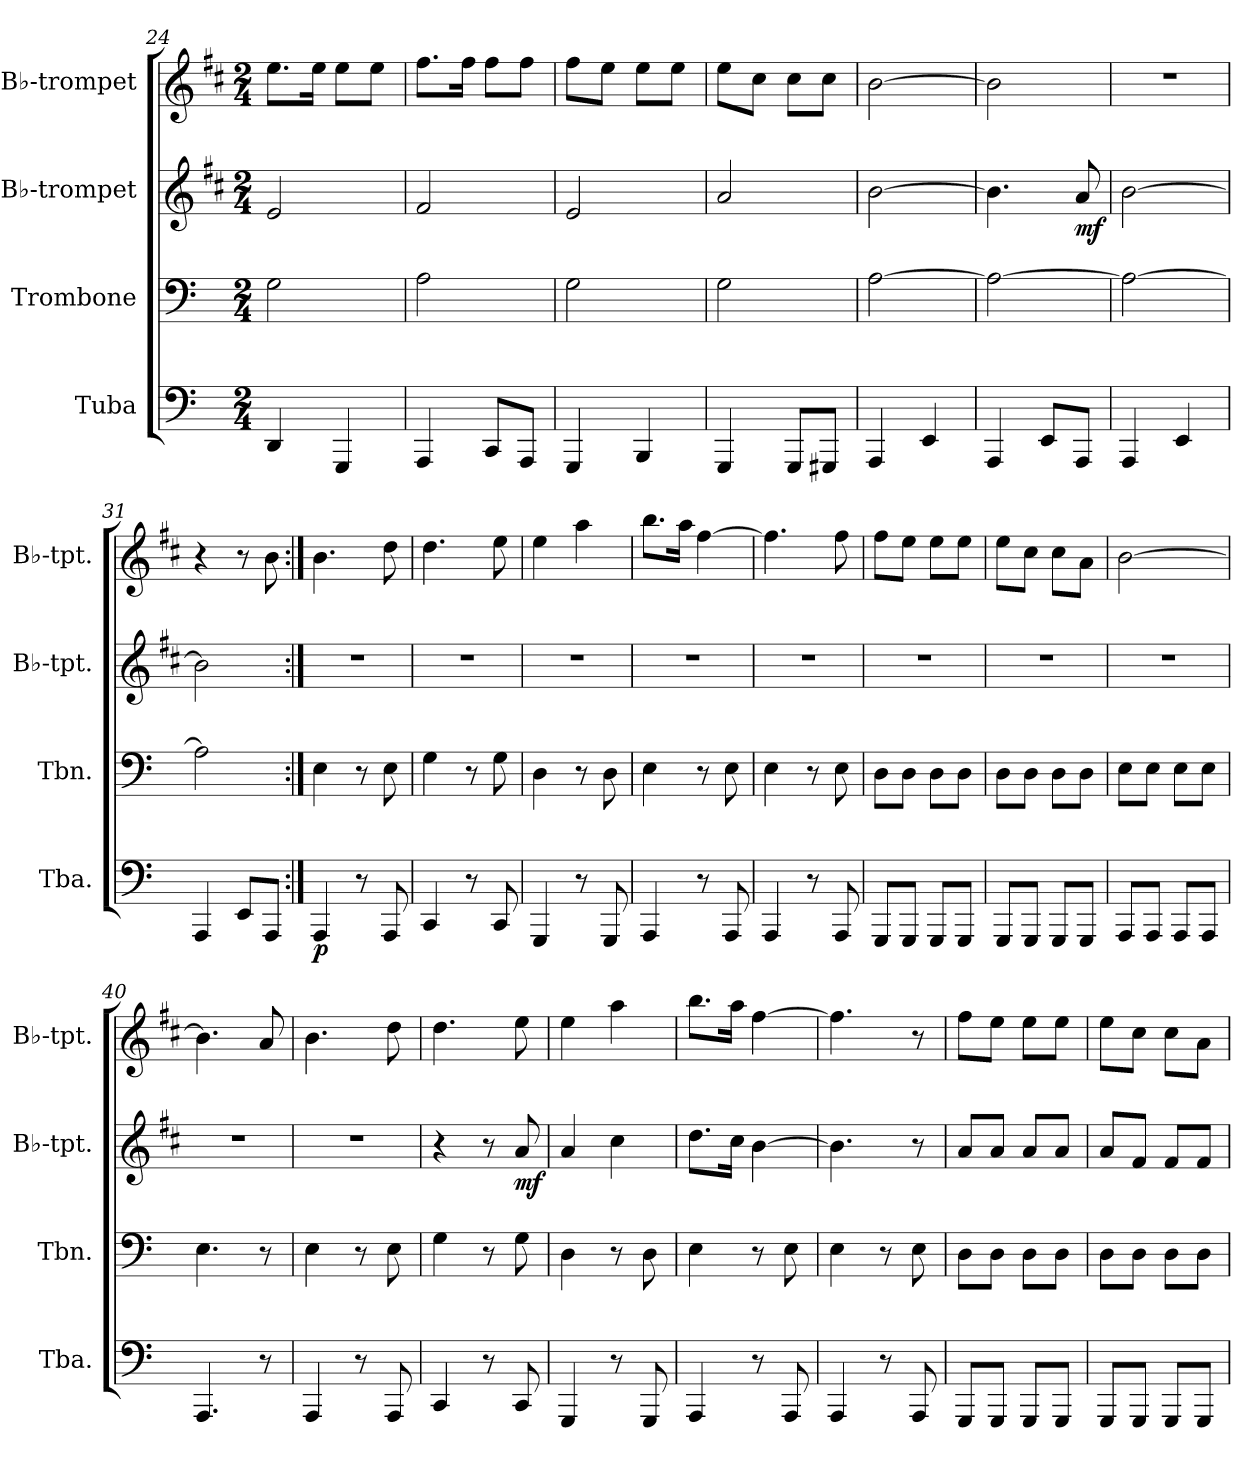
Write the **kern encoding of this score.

**kern	**dynam	**kern	**kern	**dynam	**kern
*part4	*part4	*part3	*part2	*part2	*part1
*staff4	*staff4	*staff3	*staff2	*staff2	*staff1
*I"Tuba	*	*I"Trombone	*I"B♭-trompet	*	*I"B♭-trompet
*I'Tba.	*	*I'Tbn.	*I'B♭-tpt.	*	*I'B♭-tpt.
*clefF4	*	*clefF4	*clefG2	*	*clefG2
*	*	*	*ITrd1c2	*	*ITrd1c2
*k[]	*	*k[]	*k[]	*	*k[]
*M2/4	*	*M2/4	*M2/4	*	*M2/4
=24	=24	=24	=24	=24	=24
4DD/	.	2G\	2d/	.	8.dd\L
.	.	.	.	.	16dd\Jk
4GGG/	.	.	.	.	8dd\L
.	.	.	.	.	8dd\J
=25	=25	=25	=25	=25	=25
4AAA/	.	2A\	2e/	.	8.ee\L
.	.	.	.	.	16ee\Jk
8CC/L	.	.	.	.	8ee\L
8AAA/J	.	.	.	.	8ee\J
=26	=26	=26	=26	=26	=26
4GGG/	.	2G\	2d/	.	8ee\L
.	.	.	.	.	8dd\J
4BBB/	.	.	.	.	8dd\L
.	.	.	.	.	8dd\J
=27	=27	=27	=27	=27	=27
4GGG/	.	2G\	2g/	.	8dd\L
.	.	.	.	.	8b\J
8GGG/L	.	.	.	.	8b\L
8GGG#X/J	.	.	.	.	8b\J
=28	=28	=28	=28	=28	=28
4AAA/	.	[2A\	[2a\	.	[2a\
4EE/	.	.	.	.	.
=29	=29	=29	=29	=29	=29
4AAA/	.	2A\_	4.a\]	.	2a\]
8EE/L	.	.	.	.	.
!	!	!	!	!LO:DY:b	!
8AAA/J	.	.	8g/	mf	.
=30	=30	=30	=30	=30	=30
4AAA/	.	2A\_	[2a\	.	2r
4EE/	.	.	.	.	.
!!LO:PB:g=z
=31	=31	=31	=31	=31	=31
4AAA/	.	2A\]	2a\]	.	4r
8EE/L	.	.	.	.	8r
8AAA/J	.	.	.	.	8a\
=32:|!	=32:|!	=32:|!	=32:|!	=32:|!	=32:|!
!	!LO:DY:b	!	!	!	!
4AAA/	p	4E\	2r	.	4.a\
8r	.	8r	.	.	.
8AAA/	.	8E\	.	.	8cc\
=33	=33	=33	=33	=33	=33
4CC/	.	4G\	2r	.	4.cc\
8r	.	8r	.	.	.
8CC/	.	8G\	.	.	8dd\
=34	=34	=34	=34	=34	=34
4GGG/	.	4D\	2r	.	4dd\
8r	.	8r	.	.	4gg\
8GGG/	.	8D\	.	.	.
=35	=35	=35	=35	=35	=35
4AAA/	.	4E\	2r	.	8.aa\L
.	.	.	.	.	16gg\Jk
8r	.	8r	.	.	[4ee\
8AAA/	.	8E\	.	.	.
=36	=36	=36	=36	=36	=36
4AAA/	.	4E\	2r	.	4.ee\]
8r	.	8r	.	.	.
8AAA/	.	8E\	.	.	8ee\
=37	=37	=37	=37	=37	=37
8GGG/L	.	8D\L	2r	.	8ee\L
8GGG/J	.	8D\J	.	.	8dd\J
8GGG/L	.	8D\L	.	.	8dd\L
8GGG/J	.	8D\J	.	.	8dd\J
=38	=38	=38	=38	=38	=38
8GGG/L	.	8D\L	2r	.	8dd\L
8GGG/J	.	8D\J	.	.	8b\J
8GGG/L	.	8D\L	.	.	8b\L
8GGG/J	.	8D\J	.	.	8g\J
=39	=39	=39	=39	=39	=39
8AAA/L	.	8E\L	2r	.	[2a\
8AAA/J	.	8E\J	.	.	.
8AAA/L	.	8E\L	.	.	.
8AAA/J	.	8E\J	.	.	.
!!LO:LB:g=z
=40	=40	=40	=40	=40	=40
4.AAA/	.	4.E\	2r	.	4.a\]
8r	.	8r	.	.	8g/
=41	=41	=41	=41	=41	=41
4AAA/	.	4E\	2r	.	4.a\
8r	.	8r	.	.	.
8AAA/	.	8E\	.	.	8cc\
=42	=42	=42	=42	=42	=42
4CC/	.	4G\	4r	.	4.cc\
8r	.	8r	8r	.	.
!	!	!	!	!LO:DY:b	!
8CC/	.	8G\	8g/	mf	8dd\
=43	=43	=43	=43	=43	=43
4GGG/	.	4D\	4g/	.	4dd\
8r	.	8r	4b\	.	4gg\
8GGG/	.	8D\	.	.	.
=44	=44	=44	=44	=44	=44
4AAA/	.	4E\	8.cc\L	.	8.aa\L
.	.	.	16b\Jk	.	16gg\Jk
8r	.	8r	[4a\	.	[4ee\
8AAA/	.	8E\	.	.	.
=45	=45	=45	=45	=45	=45
4AAA/	.	4E\	4.a\]	.	4.ee\]
8r	.	8r	.	.	.
8AAA/	.	8E\	8r	.	8r
=46	=46	=46	=46	=46	=46
8GGG/L	.	8D\L	8g/L	.	8ee\L
8GGG/J	.	8D\J	8g/J	.	8dd\J
8GGG/L	.	8D\L	8g/L	.	8dd\L
8GGG/J	.	8D\J	8g/J	.	8dd\J
=47	=47	=47	=47	=47	=47
8GGG/L	.	8D\L	8g/L	.	8dd\L
8GGG/J	.	8D\J	8e/J	.	8b\J
8GGG/L	.	8D\L	8e/L	.	8b\L
8GGG/J	.	8D\J	8e/J	.	8g\J
=	=	=	=	=	=
*-	*-	*-	*-	*-	*-
